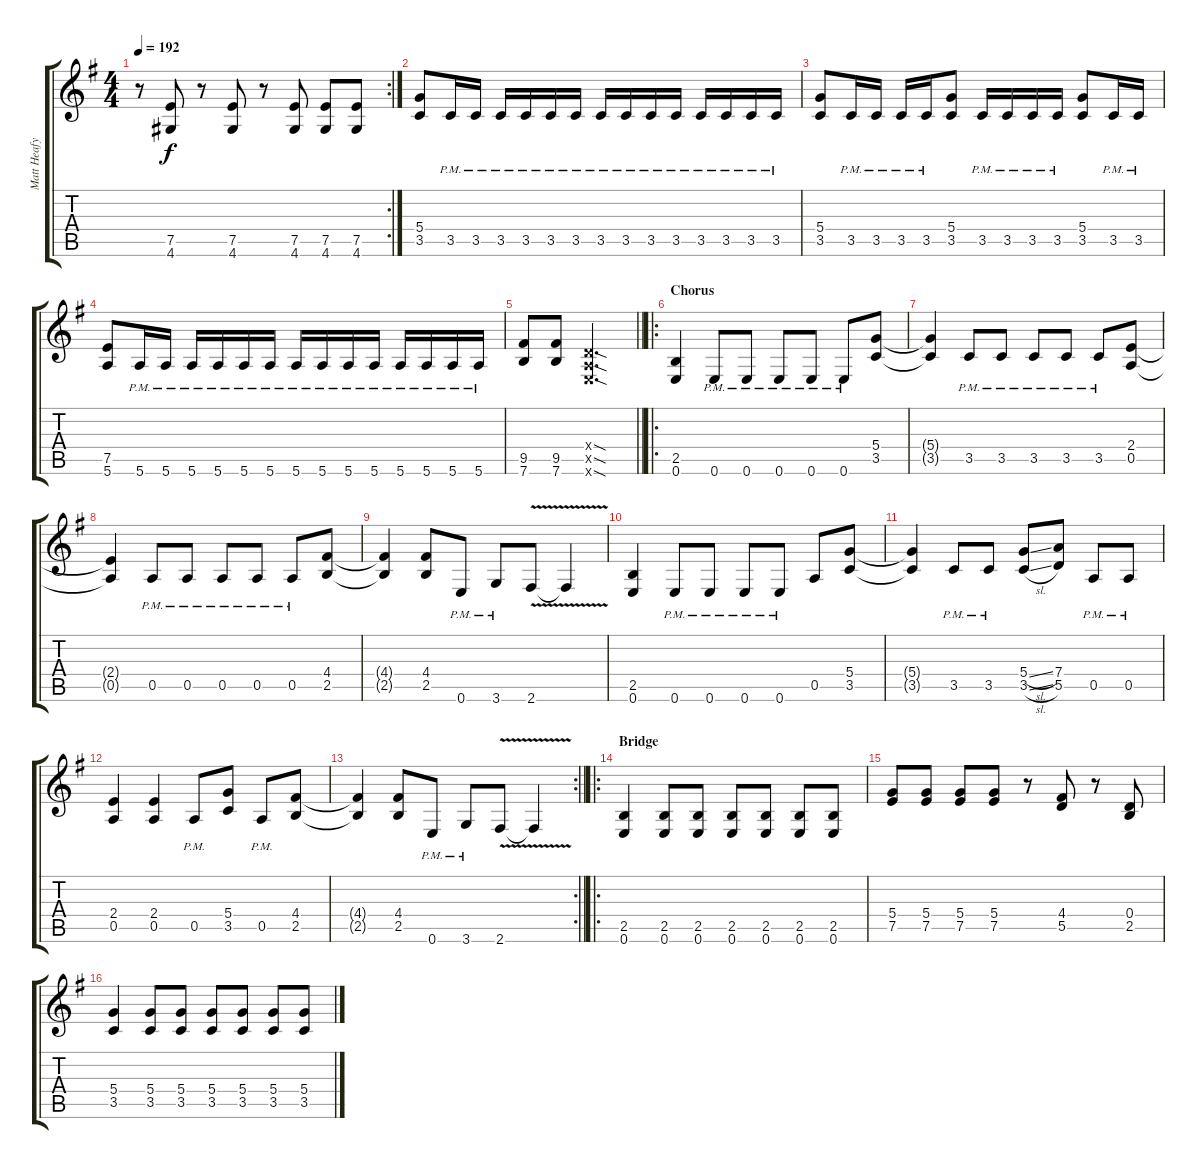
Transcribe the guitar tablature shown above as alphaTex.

\track ("Matt Heafy (rhythm)" "Matt Heafy") {instrument distortionguitar}
\staff {score tabs}
\tuning (E4 B3 G3 D3 A2 E2) {hide}
\rc 2
\ts (4 4)
\tempo 192
\clef g2
\ks eminor
r.8{dy f} (7.5 4.6).8 r.8 (7.5 4.6).8 r.8 (7.5 4.6).8 (7.5 4.6).8 (7.5 4.6).8 |
(5.4 3.5).8 3.5{pm}.16 3.5{pm}.16 3.5{pm}.16 3.5{pm}.16 3.5{pm}.16 3.5{pm}.16 3.5{pm}.16 3.5{pm}.16 3.5{pm}.16 3.5{pm}.16 3.5{pm}.16 3.5{pm}.16 3.5{pm}.16 3.5{pm}.16 |
(5.4 3.5).8 3.5{pm}.16 3.5{pm}.16 3.5{pm}.16 3.5{pm}.16 (5.4 3.5).8 3.5{pm}.16 3.5{pm}.16 3.5{pm}.16 3.5{pm}.16 (5.4 3.5).8 3.5{pm}.16 3.5{pm}.16 |
(7.5 5.6).8 5.6{pm}.16 5.6{pm}.16 5.6{pm}.16 5.6{pm}.16 5.6{pm}.16 5.6{pm}.16 5.6{pm}.16 5.6{pm}.16 5.6{pm}.16 5.6{pm}.16 5.6{pm}.16 5.6{pm}.16 5.6{pm}.16 5.6{pm}.16 |
\barLineRight lightlight
(9.5 7.6).8 (9.5 7.6).8 (0.4{sod x} 0.5{sod x} 0.6{sod x}).2{d} |
\ro
\section ("" "Chorus")
(2.5 0.6).4 0.6{pm}.8 0.6{pm}.8 0.6{pm}.8 0.6{pm}.8 0.6{pm}.8 (5.4 3.5).8 |
(5.4{t} 3.5{t}).4 3.5{pm}.8 3.5{pm}.8 3.5{pm}.8 3.5{pm}.8 3.5{pm}.8 (2.4 0.5).8 |
(2.4{t} 0.5{t}).4 0.5{pm}.8 0.5{pm}.8 0.5{pm}.8 0.5{pm}.8 0.5{pm}.8 (4.4 2.5).8 |
(4.4{t} 2.5{t}).4 (4.4 2.5).8 0.6{pm}.8 3.6{pm}.8 2.6{v}.8 2.6{t}.4 |
(2.5 0.6).4 0.6{pm}.8 0.6{pm}.8 0.6{pm}.8 0.6{pm}.8 0.5.8 (5.4 3.5).8 |
(5.4{t} 3.5{t}).4 3.5{pm}.8 3.5{pm}.8 (5.4{sl} 3.5{sl}).8 (7.4 5.5).8 0.5{pm}.8 0.5{pm}.8 |
(2.4 0.5).4 (2.4 0.5).4 0.5{pm}.8 (5.4 3.5).8 0.5{pm}.8 (4.4 2.5).8 |
\rc 2
\barLineRight lightlight
(4.4{t} 2.5{t}).4 (4.4 2.5).8 0.6{pm}.8 3.6{pm}.8 2.6{v}.8 2.6{t}.4 |
\ro
\section ("" "Bridge")
(2.5 0.6).4 (2.5 0.6).8 (2.5 0.6).8 (2.5 0.6).8 (2.5 0.6).8 (2.5 0.6).8 (2.5 0.6).8 |
(5.4 7.5).8 (5.4 7.5).8 (5.4 7.5).8 (5.4 7.5).8 r.8 (4.4 5.5).8 r.8 (0.4 2.5).8 |
(5.4 3.5).4 (5.4 3.5).8 (5.4 3.5).8 (5.4 3.5).8 (5.4 3.5).8 (5.4 3.5).8 (5.4 3.5).8
